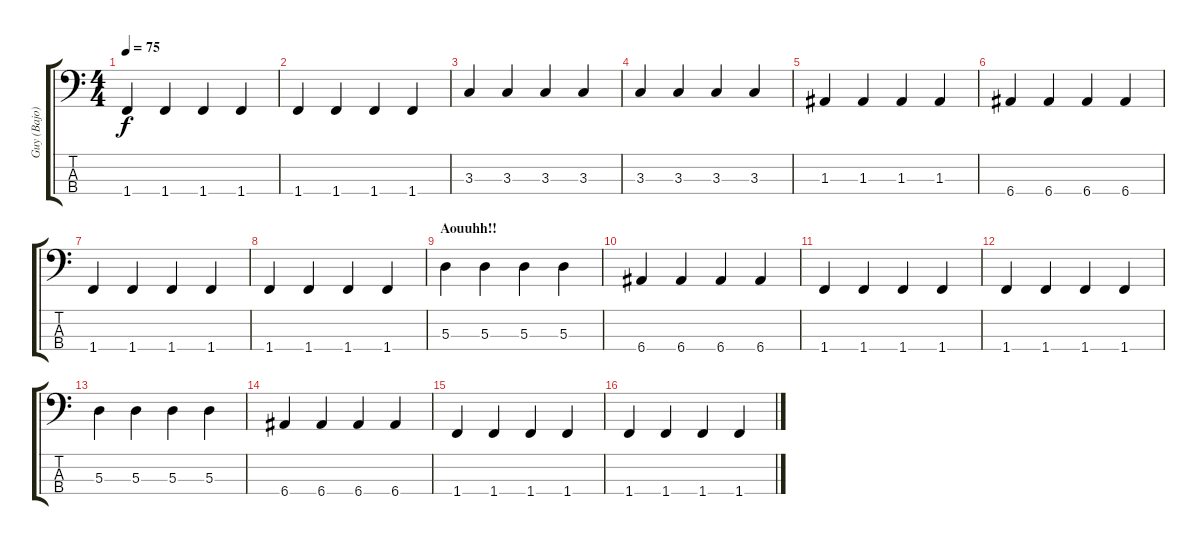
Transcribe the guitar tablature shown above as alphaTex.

\track ("Guy (Bajo)" "Guy (Bajo)") {instrument electricbasspick}
\staff {score tabs}
\tuning (G2 D2 A1 E1) {hide}
\ts (4 4)
\tempo 75
\clef f4
\ks c
1.4.4{dy f} 1.4.4 1.4.4 1.4.4 |
1.4.4 1.4.4 1.4.4 1.4.4 |
3.3.4 3.3.4 3.3.4 3.3.4 |
3.3.4 3.3.4 3.3.4 3.3.4 |
1.3.4 1.3.4 1.3.4 1.3.4 |
6.4.4 6.4.4 6.4.4 6.4.4 |
1.4.4 1.4.4 1.4.4 1.4.4 |
1.4.4 1.4.4 1.4.4 1.4.4 |
\section ("" "Aouuhh!!")
5.3.4 5.3.4 5.3.4 5.3.4 |
6.4.4 6.4.4 6.4.4 6.4.4 |
1.4.4 1.4.4 1.4.4 1.4.4 |
1.4.4 1.4.4 1.4.4 1.4.4 |
5.3.4 5.3.4 5.3.4 5.3.4 |
6.4.4 6.4.4 6.4.4 6.4.4 |
1.4.4 1.4.4 1.4.4 1.4.4 |
1.4.4 1.4.4 1.4.4 1.4.4
